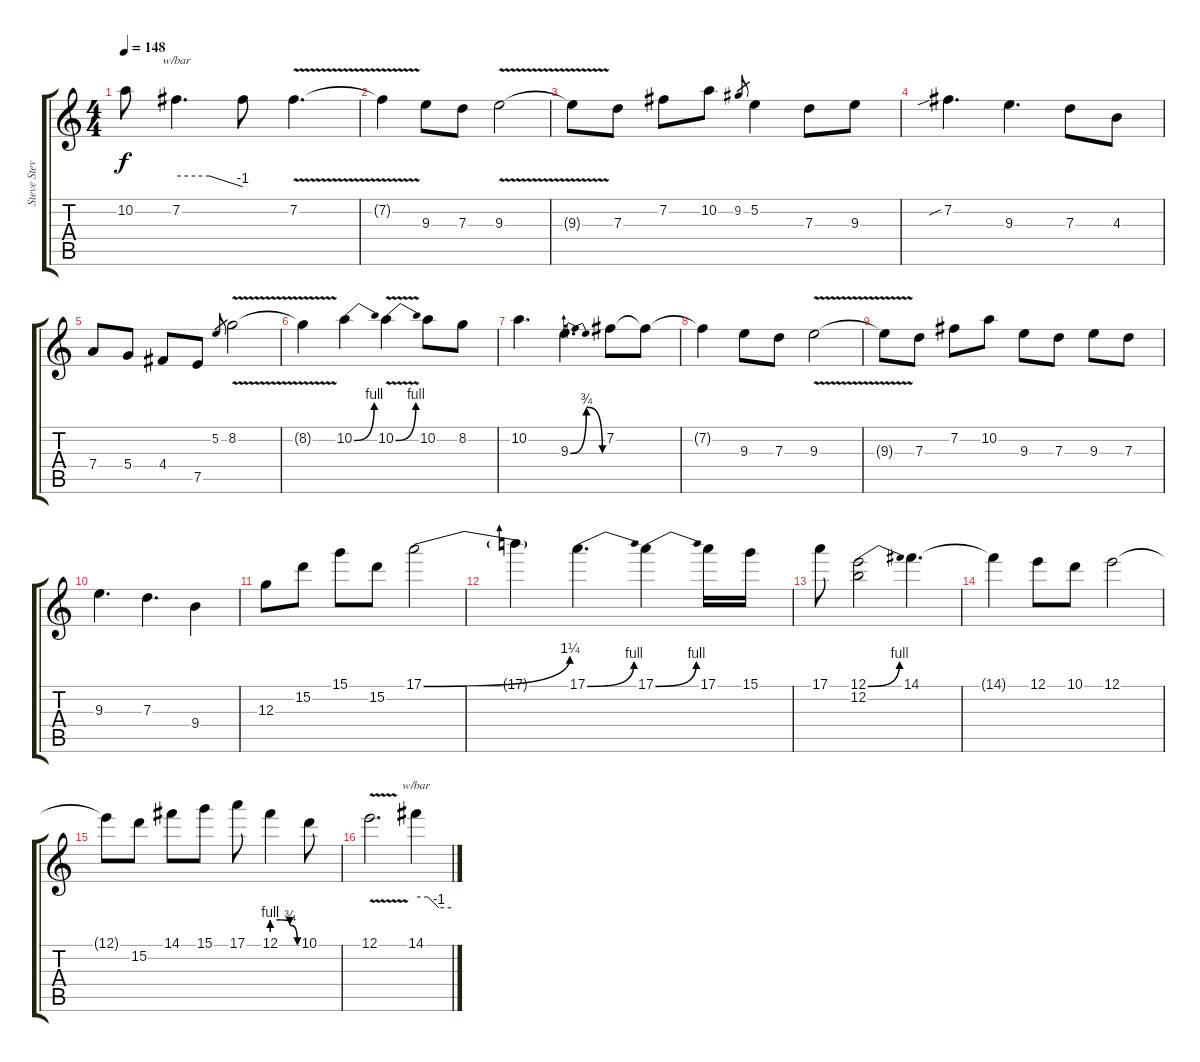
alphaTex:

\track ("Steve Stevens" "Steve Stev") {instrument distortionguitar}
\staff {score tabs}
\tuning (E4 B3 G3 D3 A2 E2) {hide}
\ts (4 4)
\tempo 148
\clef g2
\ks c
10.2.8{dy f} 7.2.4{d tbe (custom default 0 0 30 0 60 -4)} 7.2{t}.8 7.2{v}.4{d} |
7.2{t}.4 9.3.8 7.3.8 9.3{v}.2 |
9.3{t}.8 7.3.8 7.2.8 10.2.8 9.2.8{gr} 5.2.4 7.3.8 9.3.8 |
7.2{sib}.4{d} 9.3.4{d} 7.3.8 4.3.8 |
7.4.8 5.4.8 4.4.8 7.5.8 5.2.8{gr} 8.2{v}.2 |
8.2{t}.4 10.2{be (bend 0 0 60 4)}.4 10.2{be (bend 0 0 60 4) v}.4 10.2.8 8.2.8 |
10.2.4{d} 9.3{be (bendrelease 0 0 15 3 42 3 60 0)}.4{d} 7.2.8 7.2{t}.8 |
7.2{t}.4 9.3.8 7.3.8 9.3{v}.2 |
9.3{t}.8 7.3.8 7.2.8 10.2.8 9.3.8 7.3.8 9.3.8 7.3.8 |
9.3.4{d} 7.3.4{d} 9.4.4 |
12.3.8 15.2.8 15.1.8 15.2.8 17.1{be (bend 0 0 60 5)}.2 |
17.1{t}.4 17.1{be (bend 0 0 60 4)}.4{d} 17.1{be (bend 0 0 60 4)}.4 17.1.16 15.1.16 |
17.1.8 (12.1{be (bend 0 0 60 4)} 12.2).2 14.1.4{d} |
14.1{t}.4 12.1.8 10.1.8 12.1.2 |
12.1{t}.8 15.2.8 14.1.8 15.1.8 17.1.8 12.1{be (custom 0 4 19 4 42 3 60 0)}.4 10.1.8 |
12.1{v}.2{d} 14.1.4{tbe (custom default 0 0 20 0 39 -4 60 -4)}
